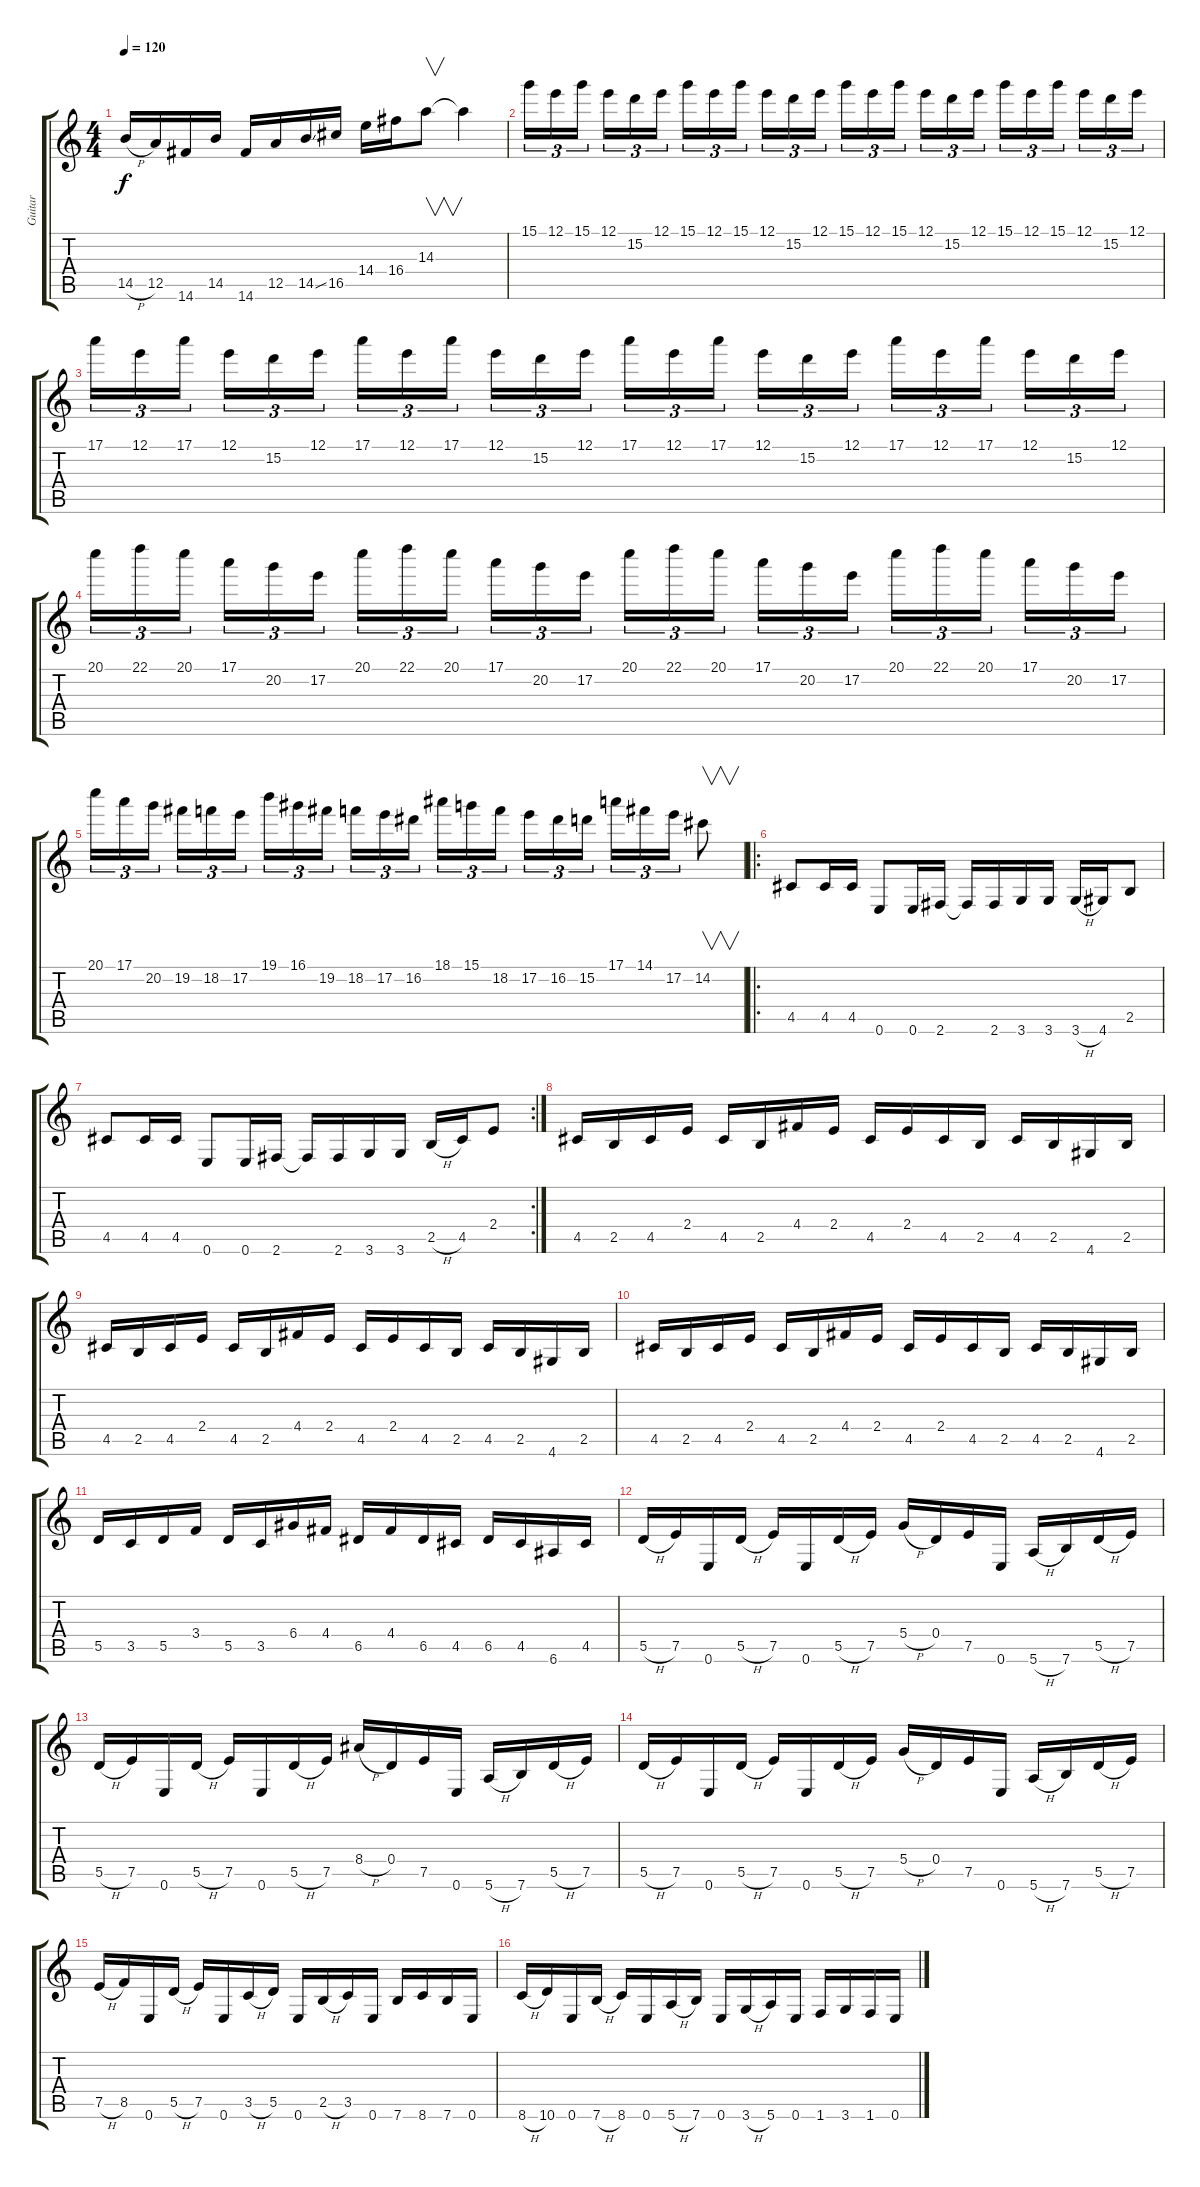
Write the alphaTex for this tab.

\track ("Guitar" "Guitar") {instrument overdrivenguitar}
\staff {score tabs}
\tuning (E4 B3 G3 D3 A2 E2) {hide}
\ts (4 4)
\tempo 120
\clef g2
\ks c
14.5{h}.16{dy f} 12.5.16 14.6.16 14.5.16 14.6.16 12.5.16 14.5{ss}.16 16.5.16 14.4.16 16.4.16 14.3.8{v} 14.3{t}.4 |
15.1.16{tu (3 2)} 12.1.16{tu (3 2)} 15.1.16{tu (3 2)} 12.1.16{tu (3 2)} 15.2.16{tu (3 2)} 12.1.16{tu (3 2)} 15.1.16{tu (3 2)} 12.1.16{tu (3 2)} 15.1.16{tu (3 2)} 12.1.16{tu (3 2)} 15.2.16{tu (3 2)} 12.1.16{tu (3 2)} 15.1.16{tu (3 2)} 12.1.16{tu (3 2)} 15.1.16{tu (3 2)} 12.1.16{tu (3 2)} 15.2.16{tu (3 2)} 12.1.16{tu (3 2)} 15.1.16{tu (3 2)} 12.1.16{tu (3 2)} 15.1.16{tu (3 2)} 12.1.16{tu (3 2)} 15.2.16{tu (3 2)} 12.1.16{tu (3 2)} |
17.1.16{tu (3 2)} 12.1.16{tu (3 2)} 17.1.16{tu (3 2)} 12.1.16{tu (3 2)} 15.2.16{tu (3 2)} 12.1.16{tu (3 2)} 17.1.16{tu (3 2)} 12.1.16{tu (3 2)} 17.1.16{tu (3 2)} 12.1.16{tu (3 2)} 15.2.16{tu (3 2)} 12.1.16{tu (3 2)} 17.1.16{tu (3 2)} 12.1.16{tu (3 2)} 17.1.16{tu (3 2)} 12.1.16{tu (3 2)} 15.2.16{tu (3 2)} 12.1.16{tu (3 2)} 17.1.16{tu (3 2)} 12.1.16{tu (3 2)} 17.1.16{tu (3 2)} 12.1.16{tu (3 2)} 15.2.16{tu (3 2)} 12.1.16{tu (3 2)} |
20.1.16{tu (3 2)} 22.1.16{tu (3 2)} 20.1.16{tu (3 2)} 17.1.16{tu (3 2)} 20.2.16{tu (3 2)} 17.2.16{tu (3 2)} 20.1.16{tu (3 2)} 22.1.16{tu (3 2)} 20.1.16{tu (3 2)} 17.1.16{tu (3 2)} 20.2.16{tu (3 2)} 17.2.16{tu (3 2)} 20.1.16{tu (3 2)} 22.1.16{tu (3 2)} 20.1.16{tu (3 2)} 17.1.16{tu (3 2)} 20.2.16{tu (3 2)} 17.2.16{tu (3 2)} 20.1.16{tu (3 2)} 22.1.16{tu (3 2)} 20.1.16{tu (3 2)} 17.1.16{tu (3 2)} 20.2.16{tu (3 2)} 17.2.16{tu (3 2)} |
20.1.16{tu (3 2)} 17.1.16{tu (3 2)} 20.2.16{tu (3 2)} 19.2.16{tu (3 2)} 18.2.16{tu (3 2)} 17.2.16{tu (3 2)} 19.1.16{tu (3 2)} 16.1.16{tu (3 2)} 19.2.16{tu (3 2)} 18.2.16{tu (3 2)} 17.2.16{tu (3 2)} 16.2.16{tu (3 2)} 18.1.16{tu (3 2)} 15.1.16{tu (3 2)} 18.2.16{tu (3 2)} 17.2.16{tu (3 2)} 16.2.16{tu (3 2)} 15.2.16{tu (3 2)} 17.1.16{tu (3 2)} 14.1.16{tu (3 2)} 17.2.16{tu (3 2)} 14.2.8{v} |
\ro
4.5.8 4.5.16 4.5.16 0.6.8 0.6.16 2.6.16 2.6{t}.16 2.6.16 3.6.16 3.6.16 3.6{h}.16 4.6.16 2.5.8 |
\rc 2
4.5.8 4.5.16 4.5.16 0.6.8 0.6.16 2.6.16 2.6{t}.16 2.6.16 3.6.16 3.6.16 2.5{h}.16 4.5.16 2.4.8 |
4.5.16 2.5.16 4.5.16 2.4.16 4.5.16 2.5.16 4.4.16 2.4.16 4.5.16 2.4.16 4.5.16 2.5.16 4.5.16 2.5.16 4.6.16 2.5.16 |
4.5.16 2.5.16 4.5.16 2.4.16 4.5.16 2.5.16 4.4.16 2.4.16 4.5.16 2.4.16 4.5.16 2.5.16 4.5.16 2.5.16 4.6.16 2.5.16 |
4.5.16 2.5.16 4.5.16 2.4.16 4.5.16 2.5.16 4.4.16 2.4.16 4.5.16 2.4.16 4.5.16 2.5.16 4.5.16 2.5.16 4.6.16 2.5.16 |
5.5.16 3.5.16 5.5.16 3.4.16 5.5.16 3.5.16 6.4.16 4.4.16 6.5.16 4.4.16 6.5.16 4.5.16 6.5.16 4.5.16 6.6.16 4.5.16 |
5.5{h}.16 7.5.16 0.6.16 5.5{h}.16 7.5.16 0.6.16 5.5{h}.16 7.5.16 5.4{h}.16 0.4.16 7.5.16 0.6.16 5.6{h}.16 7.6.16 5.5{h}.16 7.5.16 |
5.5{h}.16 7.5.16 0.6.16 5.5{h}.16 7.5.16 0.6.16 5.5{h}.16 7.5.16 8.4{h}.16 0.4.16 7.5.16 0.6.16 5.6{h}.16 7.6.16 5.5{h}.16 7.5.16 |
5.5{h}.16 7.5.16 0.6.16 5.5{h}.16 7.5.16 0.6.16 5.5{h}.16 7.5.16 5.4{h}.16 0.4.16 7.5.16 0.6.16 5.6{h}.16 7.6.16 5.5{h}.16 7.5.16 |
7.5{h}.16 8.5.16 0.6.16 5.5{h}.16 7.5.16 0.6.16 3.5{h}.16 5.5.16 0.6.16 2.5{h}.16 3.5.16 0.6.16 7.6.16 8.6.16 7.6.16 0.6.16 |
8.6{h}.16 10.6.16 0.6.16 7.6{h}.16 8.6.16 0.6.16 5.6{h}.16 7.6.16 0.6.16 3.6{h}.16 5.6.16 0.6.16 1.6.16 3.6.16 1.6.16 0.6.16
